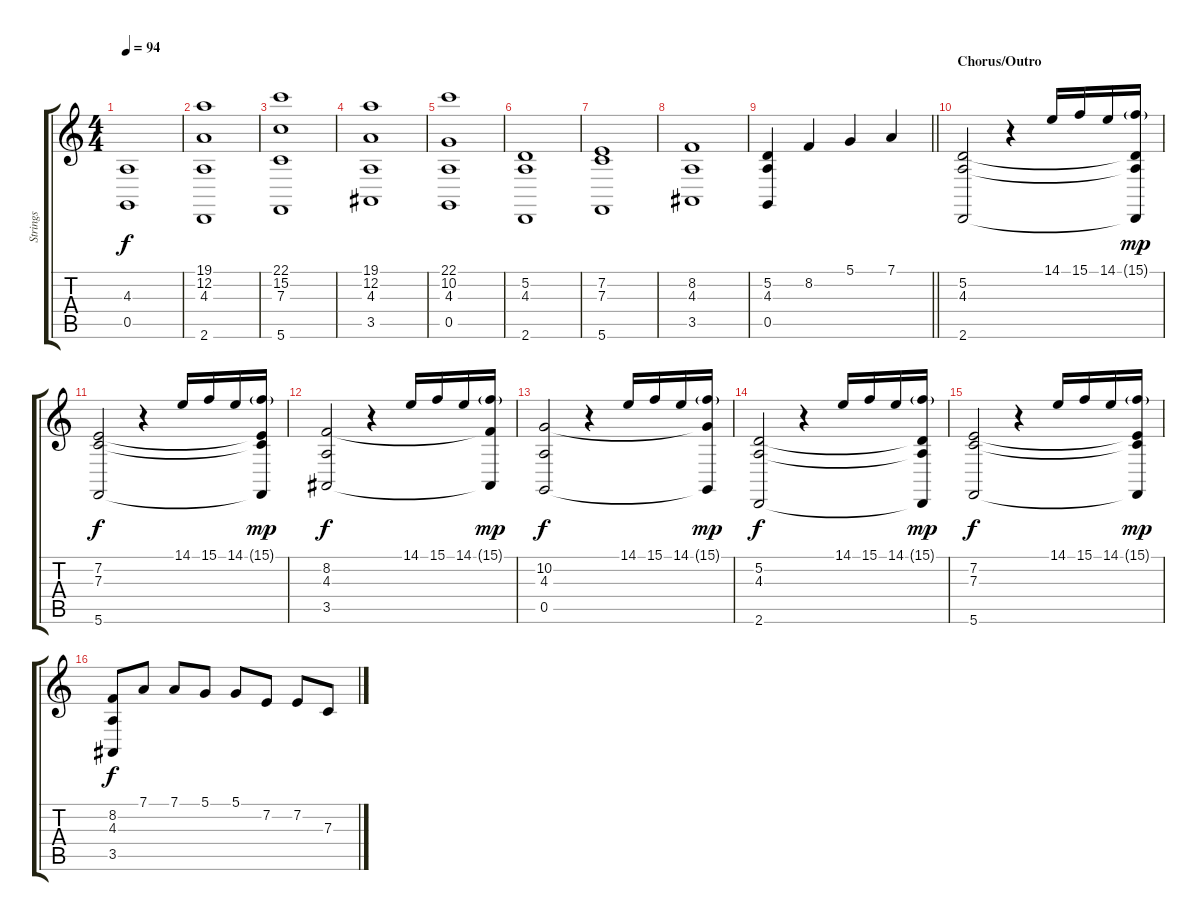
\track ("Strings" "Strings") {instrument stringensemble1}
\staff {score tabs}
\tuning (D4 A3 F3 C3 G2 C2) {hide}
\ts (4 4)
\tempo 94
\clef g2
\ks c
(4.3 0.5).1{dy f} |
(19.1 12.2 4.3 2.6).1 |
(22.1 15.2 7.3 5.6).1 |
(19.1 12.2 4.3 3.5).1 |
(22.1 10.2 4.3 0.5).1 |
(5.2 4.3 2.6).1 |
(7.2 7.3 5.6).1 |
(8.2 4.3 3.5).1 |
\barLineRight lightlight
(5.2 4.3 0.5).4 8.2.4 5.1.4 7.1.4 |
\section ("" "Chorus/Outro")
(5.2 4.3 2.6).2 r.4 14.1.16 15.1.16 14.1.16 (15.1{g} 5.2{t} 4.3{t} 2.6{t}).16{dy mp} |
(7.2 7.3 5.6).2{dy f} r.4 14.1.16 15.1.16 14.1.16 (15.1{g} 7.2{t} 7.3{t} 5.6{t}).16{dy mp} |
(8.2 4.3 3.5).2{dy f} r.4 14.1.16 15.1.16 14.1.16 (15.1{g} 8.2{t} 3.5{t}).16{dy mp} |
(10.2 4.3 0.5).2{dy f} r.4 14.1.16 15.1.16 14.1.16 (15.1{g} 10.2{t} 0.5{t}).16{dy mp} |
(5.2 4.3 2.6).2{dy f} r.4 14.1.16 15.1.16 14.1.16 (15.1{g} 5.2{t} 4.3{t} 2.6{t}).16{dy mp} |
(7.2 7.3 5.6).2{dy f} r.4 14.1.16 15.1.16 14.1.16 (15.1{g} 7.2{t} 7.3{t} 5.6{t}).16{dy mp} |
(8.2 4.3 3.5).8{dy f} 7.1.8 7.1.8 5.1.8 5.1.8 7.2.8 7.2.8 7.3.8
